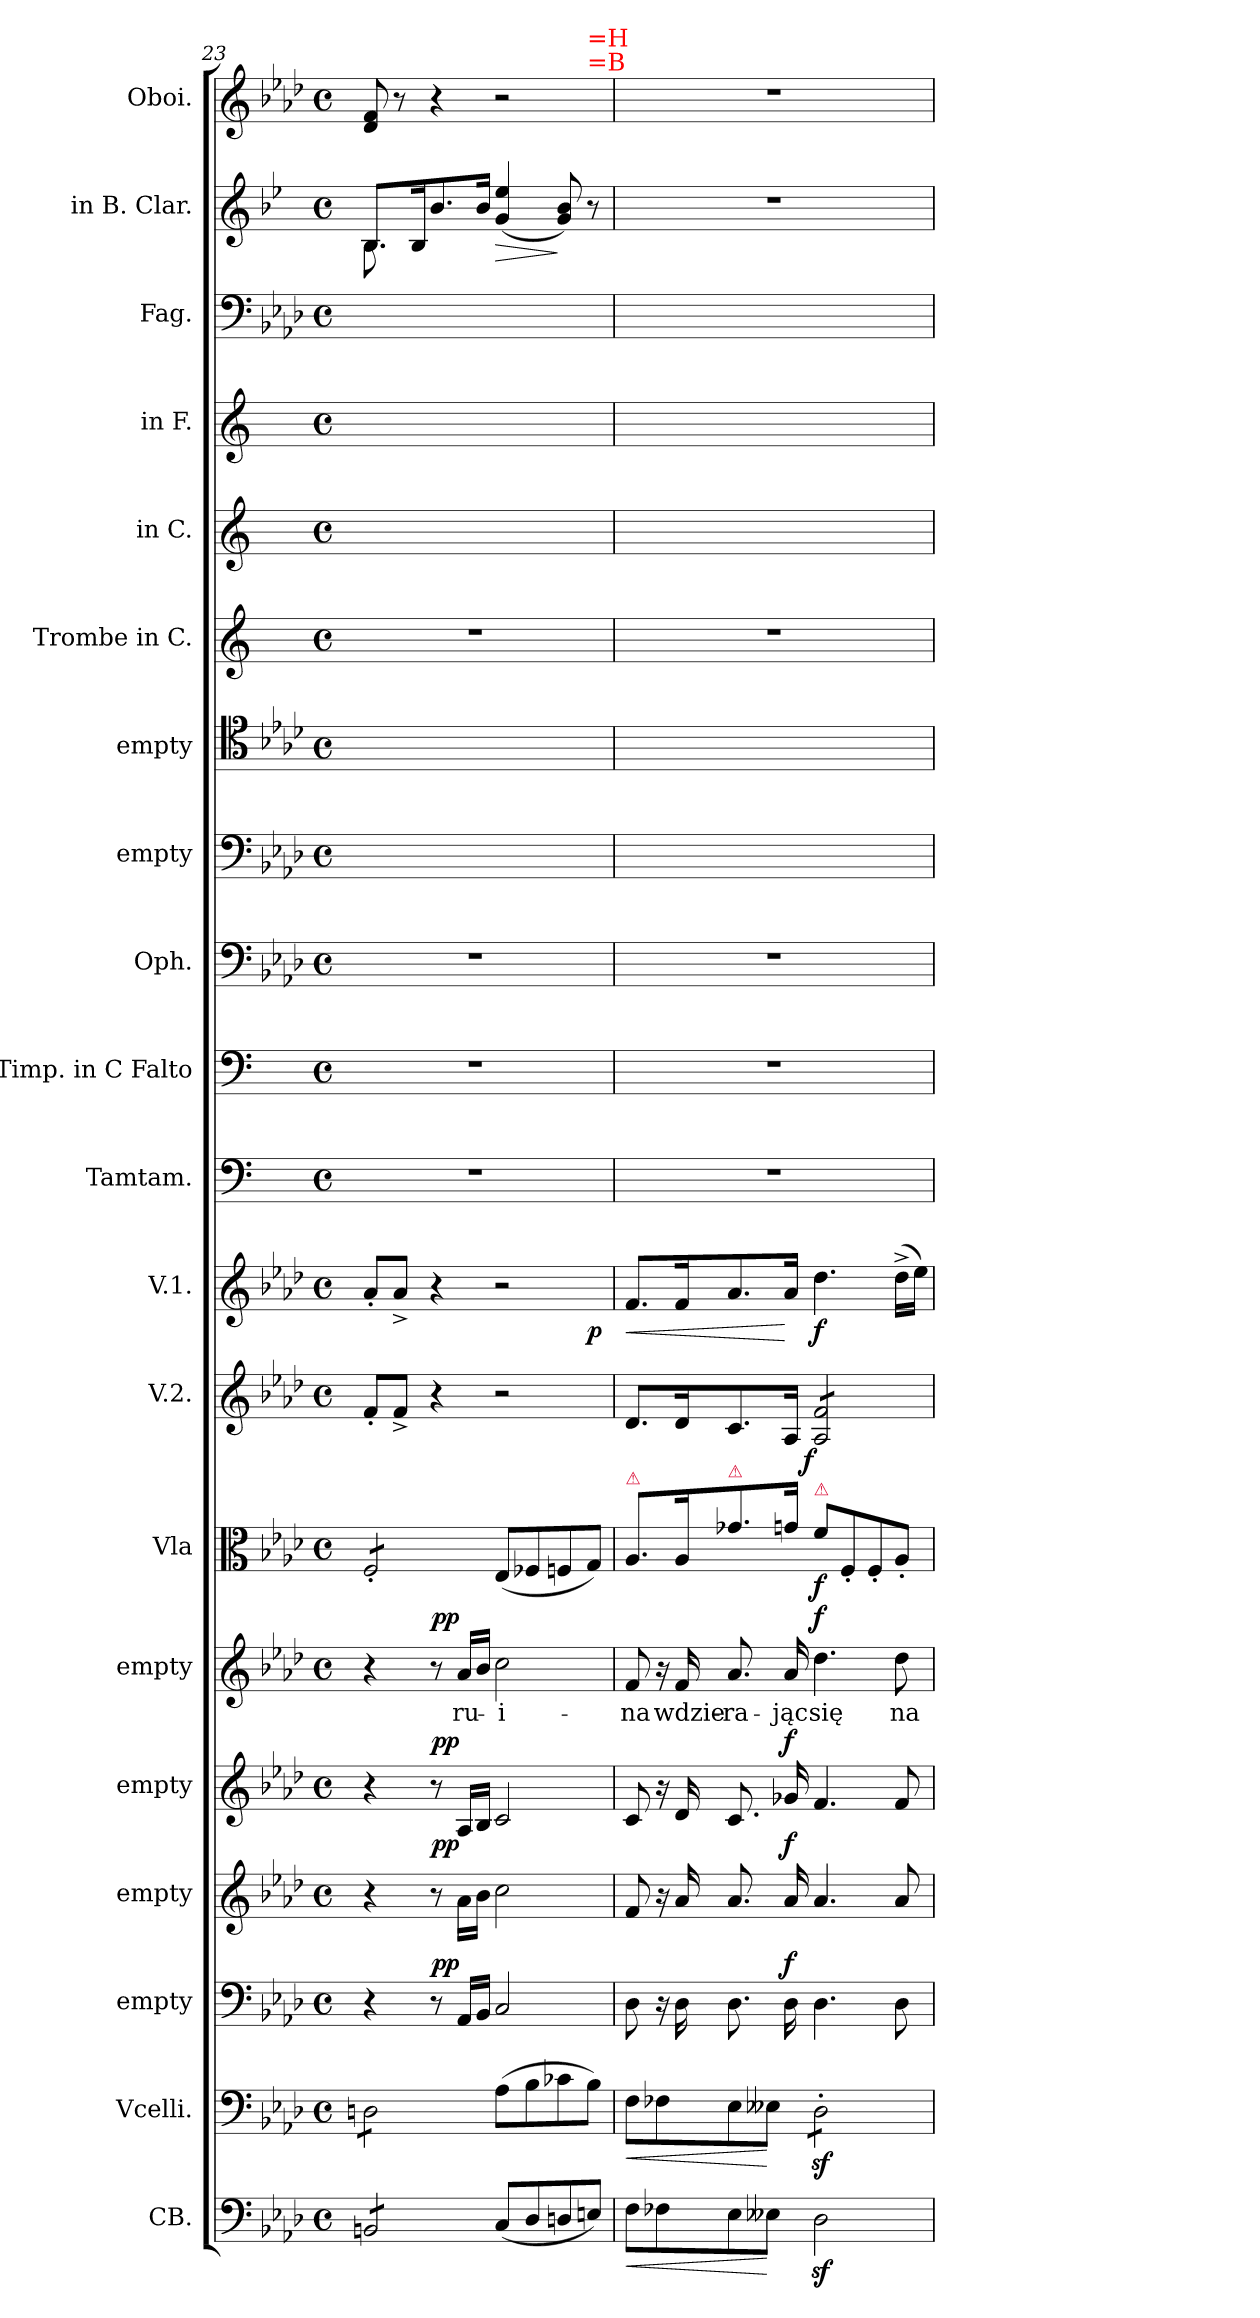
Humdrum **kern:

**kern	**dynam	**kern	**dynam	**kern	**dynam	**kern	**dynam	**kern	**dynam	**kern	**text	**dynam	**kern	**dynam	**kern	**dynam	**kern	**dynam	**kern	**kern	**kern	**kern	**kern	**kern	**kern	**kern	**kern	**kern	**dynam	**kern
*part20	*part20	*part19	*part19	*part18	*part18	*part17	*part17	*part16	*part16	*part15	*part15	*part15	*part14	*part14	*part13	*part13	*part12	*part12	*part11	*part10	*part9	*part8	*part7	*part6	*part5	*part4	*part3	*part2	*part2	*part1
*staff20	*staff20	*staff19	*staff19	*staff18	*staff18	*staff17	*staff17	*staff16	*staff16	*staff15	*staff15	*staff15	*staff14	*staff14	*staff13	*staff13	*staff12	*staff12	*staff11	*staff10	*staff9	*staff8	*staff7	*staff6	*staff5	*staff4	*staff3	*staff2	*staff2	*staff1
*I"CB.	*	*I"Vcelli.	*	*I"empty	*	*I"empty	*	*I"empty	*	*I"empty	*	*	*I"Vla	*	*I"V.2.	*	*I"V.1.	*	*I"Tamtam.	*I"Timp. in C Falto	*I"Oph.	*I"empty	*I"empty	*I"Trombe in C.	*I"in C.	*I"in F.	*I"Fag.	*I"in B. Clar.	*	*I"Oboi.
*I'Cb	*	*	*	*	*	*	*	*	*	*	*	*	*I'Vla	*	*I'V	*	*I'V	*	*	*I'Timp	*	*	*	*	*	*	*	*	*	*I'Ob
*clefF4	*	*clefF4	*	*clefF4	*	*clefG2	*	*clefG2	*	*clefG2	*	*	*clefC3	*	*clefG2	*	*clefG2	*	*clefF4	*clefF4	*clefF4	*clefF4	*clefC4	*clefG2	*clefG2	*clefG2	*clefF4	*clefG2	*	*clefG2
*	*	*	*	*	*	*ITrd8c12	*	*	*	*	*	*	*	*	*	*	*	*	*	*	*	*	*	*	*	*ITrd4c7	*	*ITrd1c2	*	*
*k[b-e-a-d-]	*	*k[b-e-a-d-]	*	*k[b-e-a-d-]	*	*k[b-e-a-d-]	*	*k[b-e-a-d-]	*	*k[b-e-a-d-]	*	*	*k[b-e-a-d-]	*	*k[b-e-a-d-]	*	*k[b-e-a-d-]	*	*k[]	*k[]	*k[b-e-a-d-]	*k[b-e-a-d-]	*k[b-e-a-d-]	*k[]	*k[]	*k[b-]	*k[b-e-a-d-]	*k[b-e-a-d-]	*	*k[b-e-a-d-]
*f:	*	*f:	*	*f:	*	*f:	*	*f:	*	*f:	*	*	*f:	*	*f:	*	*f:	*	*	*	*f:	*f:	*f:	*	*	*	*f:	*f:	*	*f:
*M4/4	*	*M4/4	*	*M4/4	*	*M4/4	*	*M4/4	*	*M4/4	*	*	*M4/4	*	*M4/4	*	*M4/4	*	*M4/4	*M4/4	*M4/4	*M4/4	*M4/4	*M4/4	*M4/4	*M4/4	*M4/4	*M4/4	*	*M4/4
*met(c)	*	*met(c)	*	*met(c)	*	*met(c)	*	*met(c)	*	*met(c)	*	*	*met(c)	*	*met(c)	*	*met(c)	*	*met(c)	*met(c)	*met(c)	*met(c)	*met(c)	*met(c)	*met(c)	*met(c)	*met(c)	*met(c)	*	*met(c)
=23	=23	=23	=23	=23	=23	=23	=23	=23	=23	=23	=23	=23	=23	=23	=23	=23	=23	=23	=23	=23	=23	=23	=23	=23	=23	=23	=23	=23	=23	=23
*	*	*	*	*	*	*	*	*	*	*	*	*	*	*	*	*	*^	*	*	*	*	*	*	*	*	*	*	*^	*	*
!	!	!	!	!	!	!	!	!	!	!	!	!	!LO:TX:b:t=....	!	!	!	!	!	!	!	!	!	!	!	!	!	!	!	!	!	!	!
*	*	*	*	*	*	*	*	*	*	*	*	*	*	*	*	*	*	*	*	*	*	*	*	*	*	*	*	*	*	*	*	*^
*tremolo	*	*	*	*	*	*	*	*	*	*	*	*	*	*	*	*	*	*	*	*	*	*	*	*	*	*	*	*	*	*	*	*	*
*	*	*tremolo	*	*	*	*	*	*	*	*	*	*	*	*	*	*	*	*	*	*	*	*	*	*	*	*	*	*	*	*	*	*	*
*	*	*	*	*	*	*	*	*	*	*	*	*	*tremolo	*	*	*	*	*	*	*	*	*	*	*	*	*	*	*	*	*	*	*	*
8BBn/L	.	8Dn\L	.	4r	.	4r	.	4r	.	4r	.	.	8F'/L	.	8f'/L	.	8a-'/L	2..ryy	.	1r	1r	1r	1ryy	1ryy	1r	1ryy	1ryy	1ryy	8.A-/L	8.A-\	.	8d-/ 8f/	2..ryy
8BBn/	.	8Dn\	.	.	.	.	.	.	.	.	.	.	8F'/	.	8f^/J	.	8a-^/J	.	.	.	.	.	.	.	.	.	.	.	.	.	.	8r	.
.	.	.	.	.	.	.	.	.	.	.	.	.	.	.	.	.	.	.	.	.	.	.	.	.	.	.	.	.	16A-/K	16ryy	.	.	.
8BBn/	.	8Dn\	.	8r	.	8r	.	8r	.	8r	.	.	8F'/	.	4r	.	4r	.	.	.	.	.	.	.	.	.	.	.	8.a-/	8.ryy	.	4r	.
!	!	!	!	!	!LO:DY:a:rj	!	!LO:DY:a:rj	!	!LO:DY:a:rj	!	!	!LO:DY:a:rj	!	!	!	!	!	!	!	!	!	!	!	!	!	!	!	!	!	!	!	!	!
8BBn/J	.	8Dn\J	.	16AA-/LL	pp	16A-\LL	pp	16A-/LL	pp	16a-/LL	ru-	pp	8F'/J	.	.	.	.	.	.	.	.	.	.	.	.	.	.	.	.	.	.	.	.
*	*	*	*	*	*	*	*	*	*	*	*	*	*Xtremolo	*	*	*	*	*	*	*	*	*	*	*	*	*	*	*	*	*	*	*	*
*	*	*Xtremolo	*	*	*	*	*	*	*	*	*	*	*	*	*	*	*	*	*	*	*	*	*	*	*	*	*	*	*	*	*	*	*
*Xtremolo	*	*	*	*	*	*	*	*	*	*	*	*	*	*	*	*	*	*	*	*	*	*	*	*	*	*	*	*	*	*	*	*	*
.	.	.	.	16BB-/JJ	.	16B-\JJ	.	16B-/JJ	.	16b-/JJ	.	.	.	.	.	.	.	.	.	.	.	.	.	.	.	.	.	.	16a-/Jk	16ryy	.	.	.
!	!	!	!	!	!	!	!	!	!	!	!	!	!	!	!	!	!	!	!	!	!	!	!	!	!	!	!	!	!	!	!LO:HP:b	!	!
(8C/L	.	(8A-\L	.	2C/	.	2c\	.	2c/	.	2cc\	-i-	.	(8E-/L	.	2r	.	2r	.	.	.	.	.	.	.	.	.	.	.	(4f/ 4dd-/	4rgyy	>	2r	.
8D-/	.	8B-\	.	.	.	.	.	.	.	.	.	.	8F-X/	.	.	.	.	.	.	.	.	.	.	.	.	.	.	.	.	.	.	.	.
8Dn/	.	8c-X\	.	.	.	.	.	.	.	.	.	.	8Fn/	.	.	.	.	.	.	.	.	.	.	.	.	.	.	.	8f/ 8a-/)	8ryy	]	.	.
!	!	!	!	!	!	!	!	!	!	!	!	!	!	!	!	!	!	!	!	!	!	!	!	!	!	!	!	!	!	!	!	!	!LO:TX:a:color=red:t==B
!	!	!	!	!	!	!	!	!	!	!	!	!	!	!	!	!	!	!	!	!	!	!	!	!	!	!	!	!	!	!	!	!	!LO:TX:a:color=red:t==H
8En/J)	.	8B-\J)	.	.	.	.	.	.	.	.	.	.	8G/J)	.	.	.	.	8ryy	p	.	.	.	.	.	.	.	.	.	8r	8ryy	.	.	8ryy
=24	=24	=24	=24	=24	=24	=24	=24	=24	=24	=24	=24	=24	=24	=24	=24	=24	=24	=24	=24	=24	=24	=24	=24	=24	=24	=24	=24	=24	=24	=24	=24	=24	=24
!	!	!	!	!	!	!	!	!	!	!	!	!	!LO:TX:a:color=crimson:t=⚠	!	!	!	!	!	!	!	!	!	!	!	!	!	!	!	!	!	!	!	!
!	!LO:HP:b	!	!LO:HP:b	!	!	!	!	!	!	!	!	!	!	!	!	!	!	!	!LO:HP:b	!	!	!	!	!	!	!	!	!	!	!	!	!	!
*	*	*	*	*	*	*	*	*	*	*	*	*	*	*	*	*	*	*	*	*	*	*	*	*	*	*	*	*	*v	*v	*	*	*
*	*	*	*	*	*	*	*	*	*	*	*	*	*	*	*	*	*v	*v	*	*	*	*	*	*	*	*	*	*	*	*	*v	*v
8F\L	<	8F\L	<	8D-\	.	8F/	.	8c/	.	8f/	-na	.	8.A-/L	.	8.d-/L	.	8.f/L	<	1r	1r	1r	1ryy	1ryy	1r	1ryy	1ryy	1ryy	1r	.	1r
8F-X\	.	8F-X\	.	16r	.	16r	.	16r	.	16r	.	.	.	.	.	.	.	.	.	.	.	.	.	.	.	.	.	.	.	.
.	.	.	.	16D-\	.	16A-/	.	16d-/	.	16f/	wdzie-	.	16A-/K	.	16d-/K	.	16f/K	.	.	.	.	.	.	.	.	.	.	.	.	.
!	!	!	!	!	!	!	!	!	!	!	!	!	!LO:TX:a:color=crimson:t=⚠	!	!	!	!	!	!	!	!	!	!	!	!	!	!	!	!	!
8E-\	.	8E-\	.	8.D-\	.	8.A-/	.	8.c/	.	8.a-/	-ra-	.	8.g-X\	.	8.c/	.	8.a-/	.	.	.	.	.	.	.	.	.	.	.	.	.
8E--X\J	[	8E--X\J	[	.	.	.	.	.	.	.	.	.	.	.	.	.	.	.	.	.	.	.	.	.	.	.	.	.	.	.
!	!	!	!	!	!LO:DY:a	!	!LO:DY:a	!	!LO:DY:a	!	!	!	!	!	!	!	!	!	!	!	!	!	!	!	!	!	!	!	!	!
.	.	.	.	16D-\	f	16A-/	f	16g-X/	f	16a-/	-jąc	.	16gn\Jk	.	16A-/Jk	.	16a-/Jk	[	.	.	.	.	.	.	.	.	.	.	.	.
!	!	!	!	!	!	!	!	!	!	!	!	!	!	!	!LO:TX:b:t=....	!	!	!	!	!	!	!	!	!	!	!	!	!	!	!
!	!	!	!	!	!	!	!	!	!	!	!	!	!LO:TX:a:color=crimson:t=⚠	!	!	!	!	!	!	!	!	!	!	!	!	!	!	!	!	!
!	!	!LO:TX:a:t=....	!	!	!	!	!	!	!	!	!	!	!	!	!	!	!	!	!	!	!	!	!	!	!	!	!	!	!	!
!	!	!	!	!	!	!	!	!	!	!	!	!LO:DY:a	!	!	!	!LO:DY:rj	!	!	!	!	!	!	!	!	!	!	!	!	!	!
*	*	*tremolo	*	*	*	*	*	*	*	*	*	*	*	*	*	*	*	*	*	*	*	*	*	*	*	*	*	*	*	*
*	*	*	*	*	*	*	*	*	*	*	*	*	*	*	*tremolo	*	*	*	*	*	*	*	*	*	*	*	*	*	*	*
2D-z\	.	8D-z'\L	.	4.D-\	.	4.A-/	.	4.f/	.	4.dd-\	się	f	8f\L	f	8A-/ 8f/L	f	4.dd-\	f	.	.	.	.	.	.	.	.	.	.	.	.
.	.	8D-z'\	.	.	.	.	.	.	.	.	.	.	8F'/	.	8A-/ 8f/	.	.	.	.	.	.	.	.	.	.	.	.	.	.	.
.	.	8D-z'\	.	.	.	.	.	.	.	.	.	.	8F'/	.	8A-/ 8f/	.	.	.	.	.	.	.	.	.	.	.	.	.	.	.
.	.	8D-z'\J	.	8D-\	.	8A-/	.	8f/	.	8dd-\	na	.	8A-'/J	.	8A-/ 8f/J	.	(16dd-^\LL	.	.	.	.	.	.	.	.	.	.	.	.	.
*	*	*	*	*	*	*	*	*	*	*	*	*	*	*	*Xtremolo	*	*	*	*	*	*	*	*	*	*	*	*	*	*	*
*	*	*Xtremolo	*	*	*	*	*	*	*	*	*	*	*	*	*	*	*	*	*	*	*	*	*	*	*	*	*	*	*	*
.	.	.	.	.	.	.	.	.	.	.	.	.	.	.	.	.	16ee-\JJ)	.	.	.	.	.	.	.	.	.	.	.	.	.
=	=	=	=	=	=	=	=	=	=	=	=	=	=	=	=	=	=	=	=	=	=	=	=	=	=	=	=	=	=	=
*-	*-	*-	*-	*-	*-	*-	*-	*-	*-	*-	*-	*-	*-	*-	*-	*-	*-	*-	*-	*-	*-	*-	*-	*-	*-	*-	*-	*-	*-	*-
